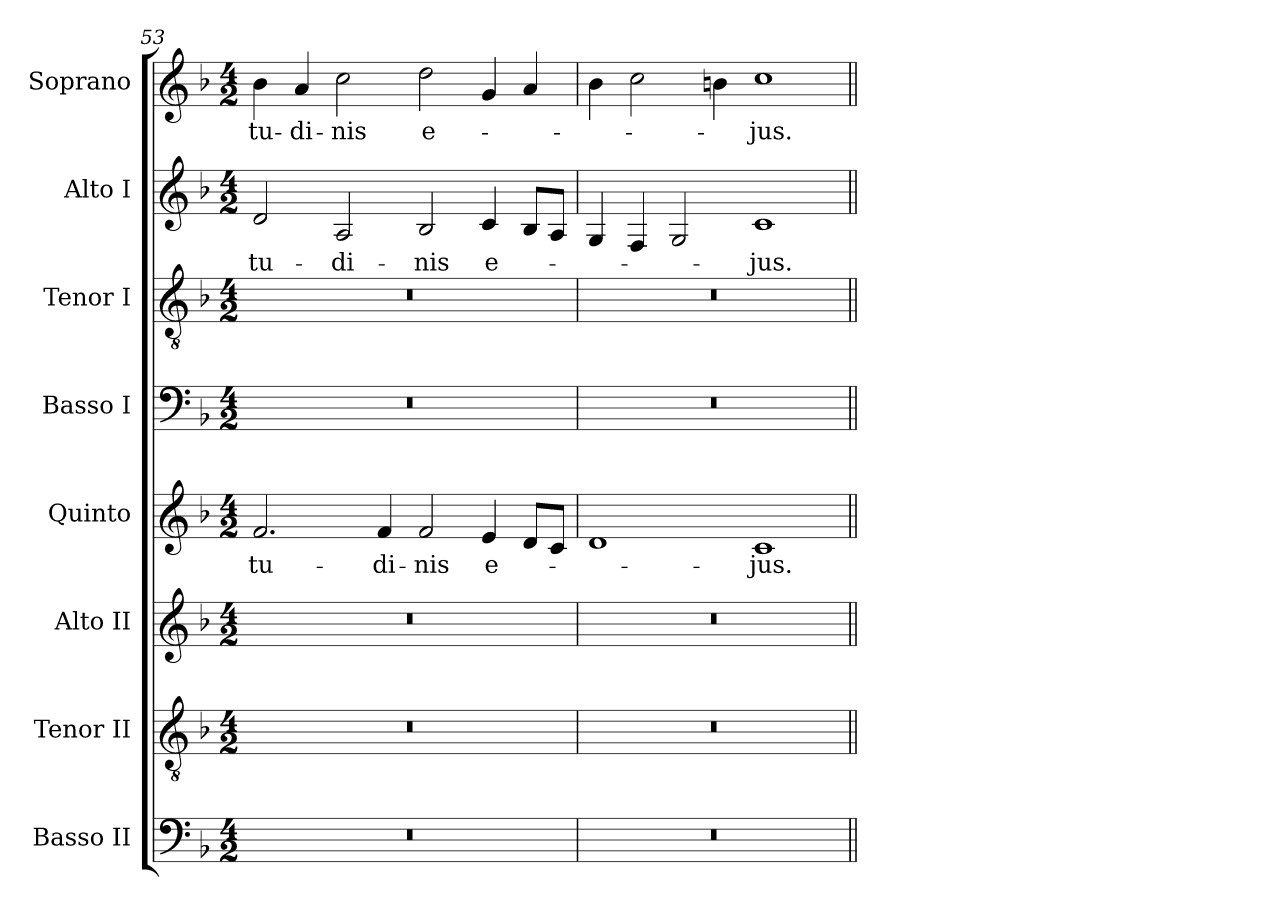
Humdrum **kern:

**kern	**kern	**kern	**kern	**text	**kern	**kern	**kern	**text	**kern	**text
*part8	*part7	*part6	*part5	*part5	*part4	*part3	*part2	*part2	*part1	*part1
*staff8	*staff7	*staff6	*staff5	*staff5	*staff4	*staff3	*staff2	*staff2	*staff1	*staff1
*I"Basso II	*I"Tenor II	*I"Alto II	*I"Quinto	*	*I"Basso I	*I"Tenor I	*I"Alto I	*	*I"Soprano	*
*I'B. 2	*I'T. 2	*I'A. 2	*I'Q.	*	*I'B. 1	*I'T. 1	*I'A. 1	*	*I'S.	*
*clefF4	*clefGv2	*clefG2	*clefG2	*	*clefF4	*clefGv2	*clefG2	*	*clefG2	*
*	*ITrd7c12	*	*	*	*	*ITrd7c12	*	*	*	*
*k[b-]	*k[b-]	*k[b-]	*k[b-]	*	*k[b-]	*k[b-]	*k[b-]	*	*k[b-]	*
*F:	*F:	*F:	*F:	*	*F:	*F:	*F:	*	*F:	*
*M4/2	*M4/2	*M4/2	*M4/2	*	*M4/2	*M4/2	*M4/2	*	*M4/2	*
=53	=53	=53	=53	=53	=53	=53	=53	=53	=53	=53
!LO:N:vis=1	!LO:N:vis=1	!LO:N:vis=1	!	!	!	!	!	!	!	!
!	!	!	!	!LO:LY:b:color=#000000	!LO:N:vis=1	!LO:N:vis=1	!	!	!	!
!	!	!	!	!	!	!	!	!LO:LY:b:color=#000000	!	!
!	!	!	!	!	!	!	!	!	!	!LO:LY:b:color=#000000
0r	0r	0r	2.fi/	-tu-	0r	0r	2di/	-tu-	4b-i\	-tu-
!	!	!	!	!	!	!	!	!	!	!LO:LY:b:color=#000000
.	.	.	.	.	.	.	.	.	4ai/	-di-
!	!	!	!	!	!	!	!	!LO:LY:b:color=#000000	!	!
!	!	!	!	!	!	!	!	!	!	!LO:LY:b:color=#000000
.	.	.	.	.	.	.	2Ai/	-di-	2cci\	-nis
!	!	!	!	!LO:LY:b:color=#000000	!	!	!	!	!	!
.	.	.	4fi/	-di-	.	.	.	.	.	.
!	!	!	!	!LO:LY:b:color=#000000	!	!	!	!	!	!
!	!	!	!	!	!	!	!	!LO:LY:b:color=#000000	!	!
!	!	!	!	!	!	!	!	!	!	!LO:LY:b:color=#000000
.	.	.	2fi/	-nis	.	.	2B-i/	-nis	2ddi\	e-
!	!	!	!	!LO:LY:b:color=#000000	!	!	!	!	!	!
!	!	!	!	!	!	!	!	!LO:LY:b:color=#000000	!	!
.	.	.	4ei/	e-	.	.	4ci/	e-	4gi/	.
.	.	.	8di/L	.	.	.	8B-i/L	.	4ai/	.
.	.	.	8ci/J	.	.	.	8Ai/J	.	.	.
=54	=54	=54	=54	=54	=54	=54	=54	=54	=54	=54
!LO:N:vis=1	!LO:N:vis=1	!LO:N:vis=1	!	!	!LO:N:vis=1	!LO:N:vis=1	!	!	!	!
0r	0r	0r	1di	.	0r	0r	4Gi/	.	4b-i\	.
.	.	.	.	.	.	.	4Fi/	.	2cci\	.
.	.	.	.	.	.	.	2Gi/	.	.	.
.	.	.	.	.	.	.	.	.	4bni\	.
!	!	!	!	!LO:LY:b:color=#000000	!	!	!	!	!	!
!	!	!	!	!	!	!	!	!LO:LY:b:color=#000000	!	!
!	!	!	!	!	!	!	!	!	!	!LO:LY:b:color=#000000
.	.	.	1ci	-jus.	.	.	1ci	-jus.	1cci	-jus.
=||	=||	=||	=||	=||	=||	=||	=||	=||	=||	=||
*-	*-	*-	*-	*-	*-	*-	*-	*-	*-	*-
